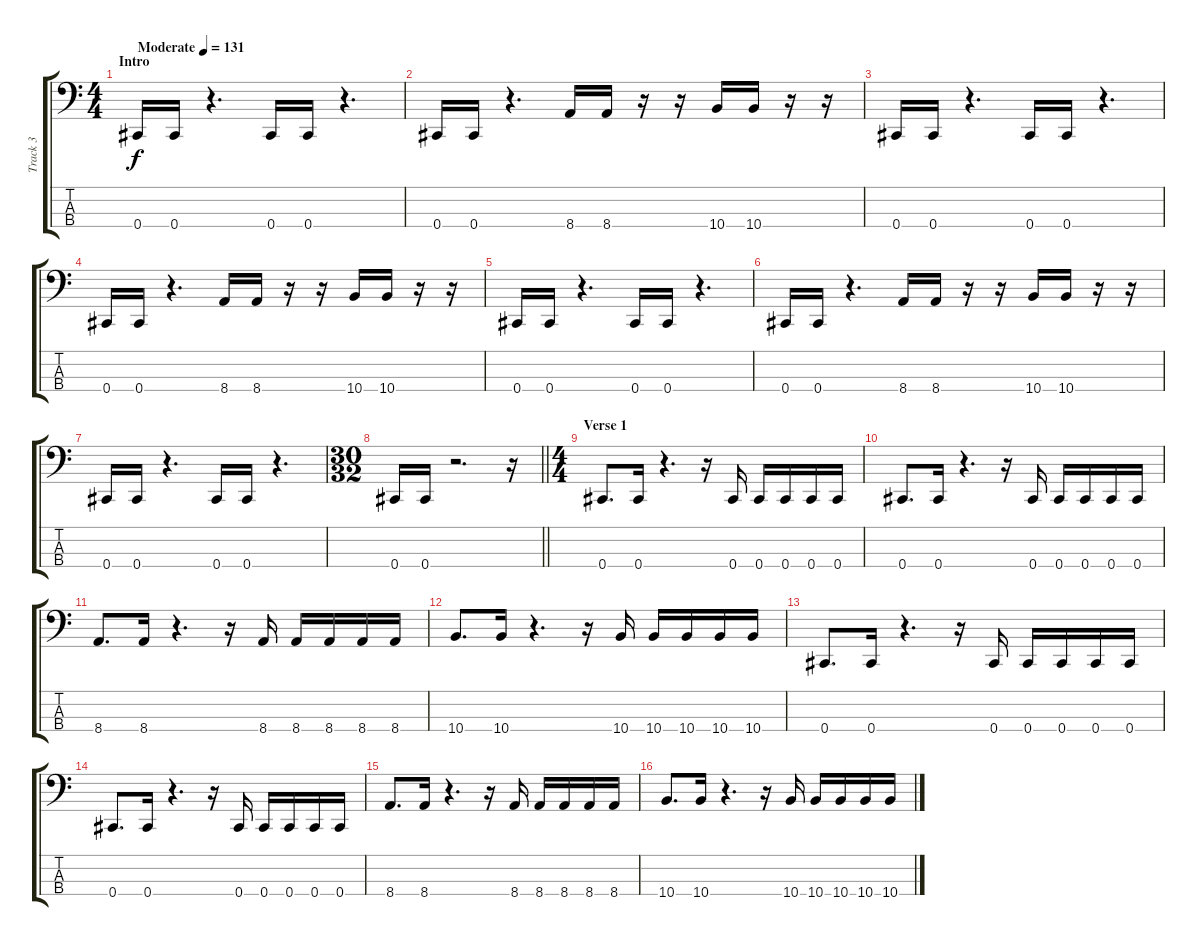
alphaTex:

\track ("Track 3" "Track 3") {instrument electricbasspick}
\staff {score tabs}
\tuning (Gb2 Db2 Ab1 Db1) {hide}
\ts (4 4)
\section ("" "Intro")
\tempo (131 "Moderate")
\clef f4
\ks c
0.4.16{dy f instrument electricbasspick} 0.4.16 r.4{d} 0.4.16 0.4.16 r.4{d} |
0.4.16 0.4.16 r.4{d} 8.4.16 8.4.16 r.16 r.16 10.4.16 10.4.16 r.16 r.16 |
0.4.16 0.4.16 r.4{d} 0.4.16 0.4.16 r.4{d} |
0.4.16 0.4.16 r.4{d} 8.4.16 8.4.16 r.16 r.16 10.4.16 10.4.16 r.16 r.16 |
0.4.16 0.4.16 r.4{d} 0.4.16 0.4.16 r.4{d} |
0.4.16 0.4.16 r.4{d} 8.4.16 8.4.16 r.16 r.16 10.4.16 10.4.16 r.16 r.16 |
0.4.16 0.4.16 r.4{d} 0.4.16 0.4.16 r.4{d} |
\ts (30 32)
\barLineRight lightlight
0.4.16 0.4.16 r.2{d} r.16 |
\ts (4 4)
\section ("" "Verse 1")
0.4.8{d} 0.4.16 r.4{d} r.16 0.4.16 0.4.16 0.4.16 0.4.16 0.4.16 |
0.4.8{d} 0.4.16 r.4{d} r.16 0.4.16 0.4.16 0.4.16 0.4.16 0.4.16 |
8.4.8{d} 8.4.16 r.4{d} r.16 8.4.16 8.4.16 8.4.16 8.4.16 8.4.16 |
10.4.8{d} 10.4.16 r.4{d} r.16 10.4.16 10.4.16 10.4.16 10.4.16 10.4.16 |
0.4.8{d} 0.4.16 r.4{d} r.16 0.4.16 0.4.16 0.4.16 0.4.16 0.4.16 |
0.4.8{d} 0.4.16 r.4{d} r.16 0.4.16 0.4.16 0.4.16 0.4.16 0.4.16 |
8.4.8{d} 8.4.16 r.4{d} r.16 8.4.16 8.4.16 8.4.16 8.4.16 8.4.16 |
10.4.8{d} 10.4.16 r.4{d} r.16 10.4.16 10.4.16 10.4.16 10.4.16 10.4.16
